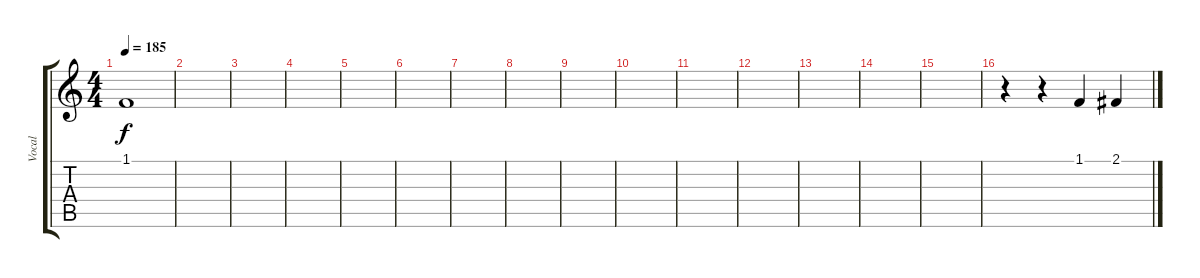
\track ("Vocal" "Vocal") {instrument lead5charang}
\staff {score tabs}
\tuning (E4 B3 G3 D3 A2 E2) {hide}
\ts (4 4)
\tempo 185
\clef g2
\ks c
1.1{t}.1{dy f} |
|
|
|
|
|
|
|
|
|
|
|
|
|
|
r.4 r.4 1.1.4 2.1.4
